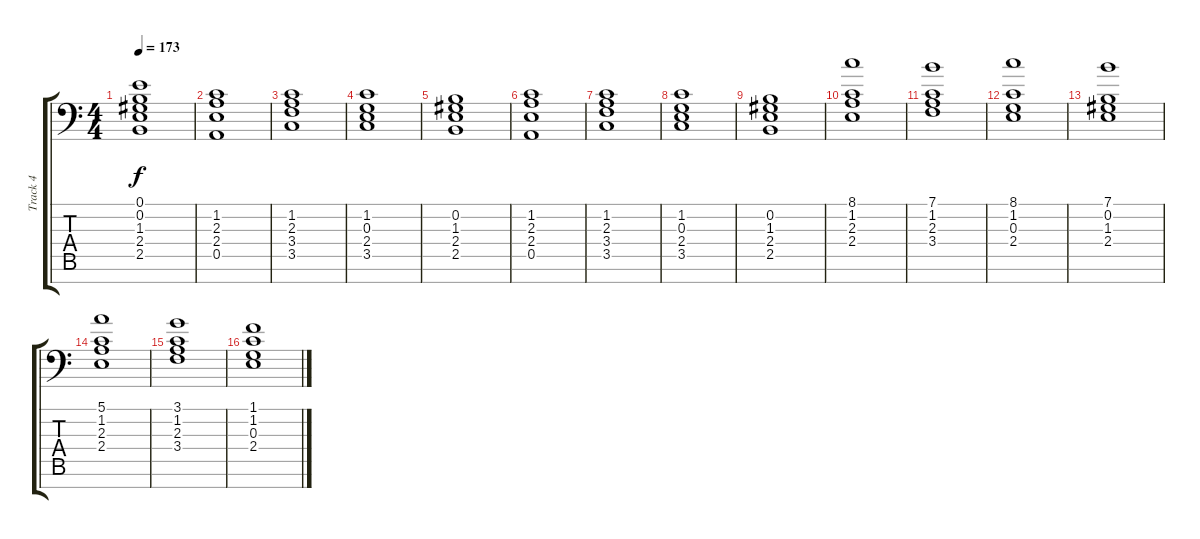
\track ("Track 4" "Track 4") {instrument pad8sweep}
\staff {score tabs}
\tuning (E4 B3 G3 D3 A2 E2 C-1) {hide}
\ts (4 4)
\tempo 173
\clef f4
\ks c
(0.1 0.2 1.3 2.4 2.5).1{dy f} |
(1.2 2.3 2.4 0.5).1 |
(1.2 2.3 3.4 3.5).1 |
(1.2 0.3 2.4 3.5).1 |
(0.2 1.3 2.4 2.5).1 |
(1.2 2.3 2.4 0.5).1 |
(1.2 2.3 3.4 3.5).1 |
(1.2 0.3 2.4 3.5).1 |
(0.2 1.3 2.4 2.5).1 |
(8.1 1.2 2.3 2.4).1 |
(7.1 1.2 2.3 3.4).1 |
(8.1 1.2 0.3 2.4).1 |
(7.1 0.2 1.3 2.4).1 |
(5.1 1.2 2.3 2.4).1 |
(3.1 1.2 2.3 3.4).1 |
(1.1 1.2 0.3 2.4).1
